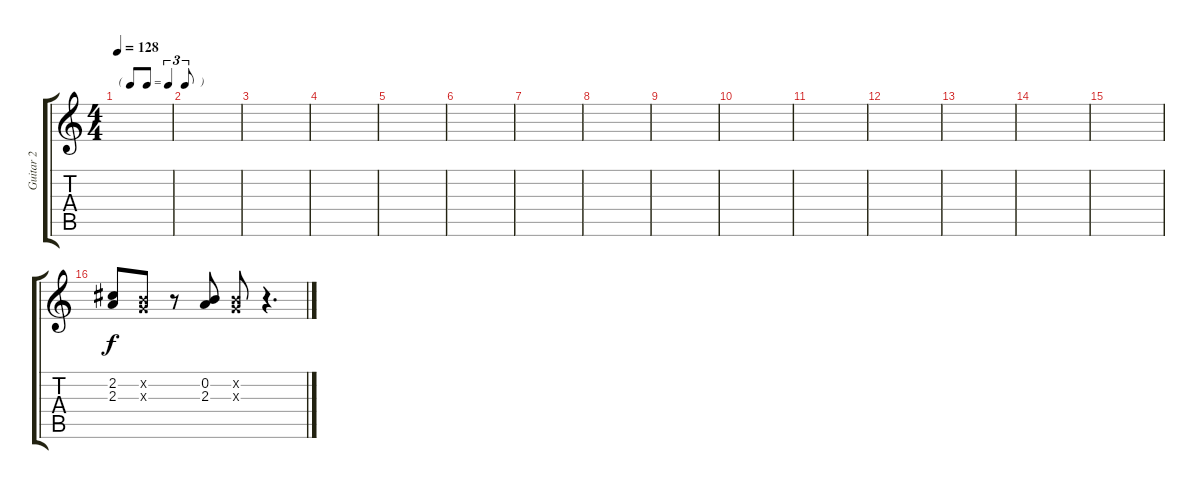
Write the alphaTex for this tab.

\track ("Guitar 2" "Guitar 2") {instrument electricguitarclean}
\staff {score tabs}
\tuning (E4 B3 G3 D3 A2 E2) {hide}
\ts (4 4)
\tf triplet8th
\tempo 128
\clef g2
\ks c
|
|
|
|
|
|
|
|
|
|
|
|
|
|
|
(2.2 2.3).8{volume 12} (0.2{x} 0.3{x}).8 r.8 (0.2 2.3).8 (0.2{x} 0.3{x}).8 r.4{d}
